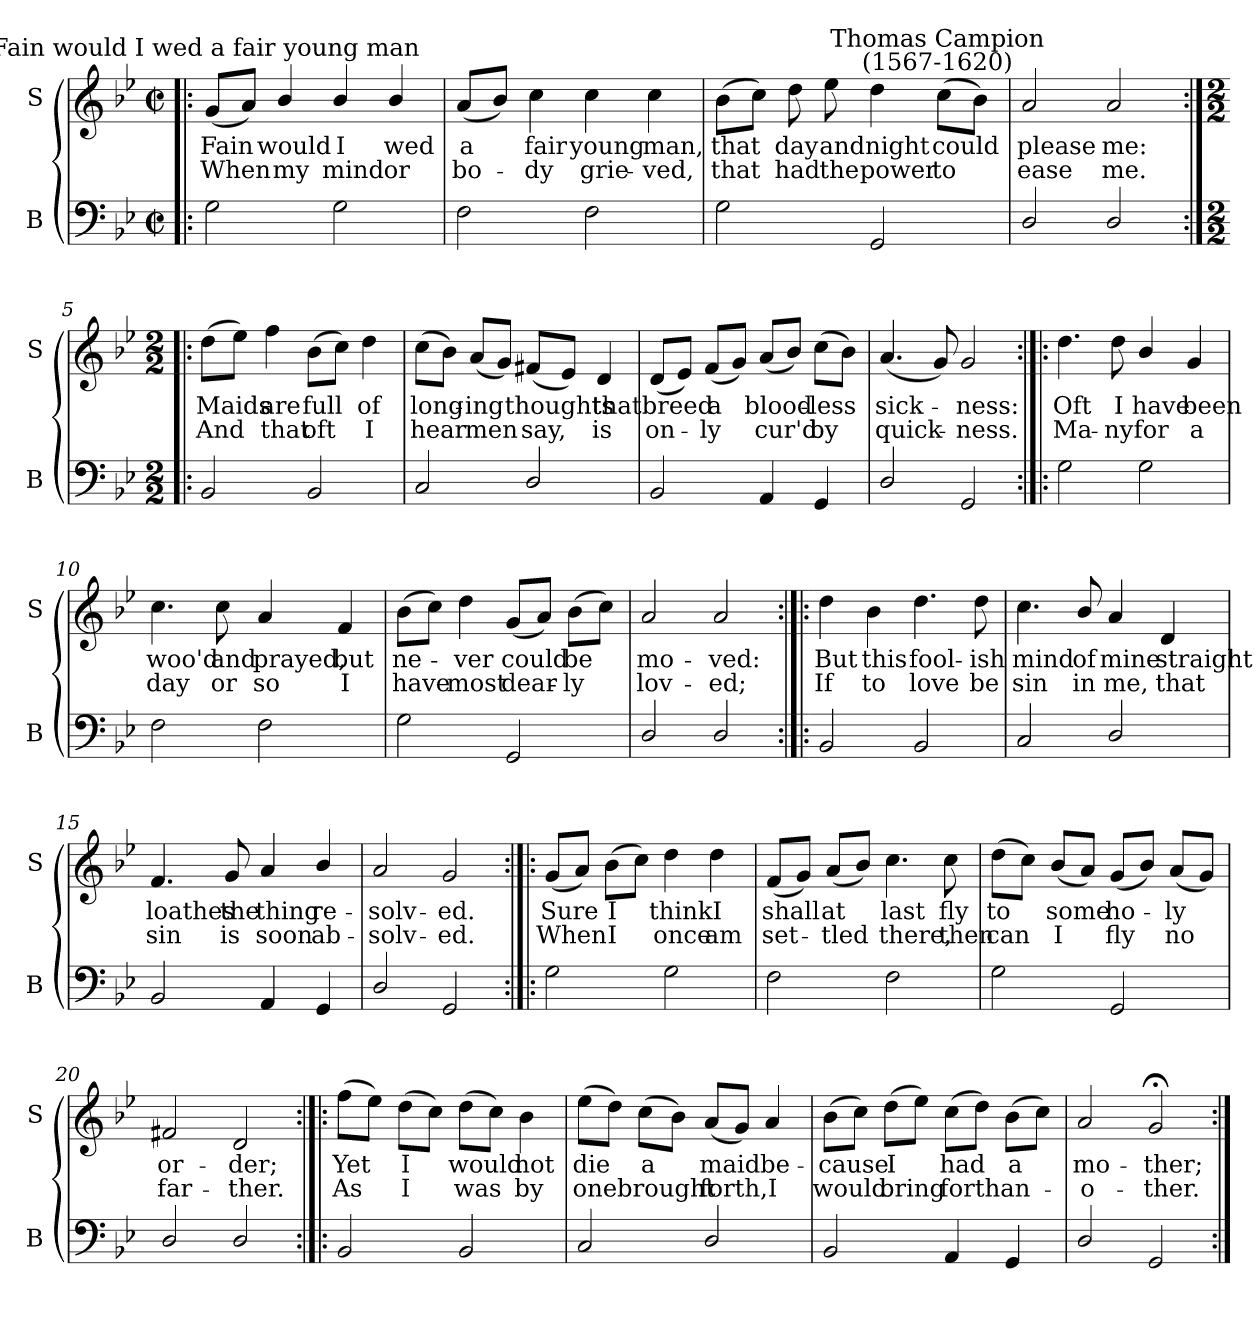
**kern	**kern	**text	**text
*part2	*part1	*part1	*part1
*staff2	*staff1	*staff1	*staff1
*I"B	*I"S	*	*
*I'B	*I'S	*	*
*clefF4	*clefG2	*	*
*k[b-e-]	*k[b-e-]	*	*
*B-:	*B-:	*	*
*M2/2	*M2/2	*	*
*met(c|)	*met(c|)	*	*
=1!|:	=1!|:	=1!|:	=1!|:
!	!LO:TX:a:cj:t=Fain would I wed a fair young man	!	!
!	!	!LO:LY:b	!LO:LY:b
2G	(<8gL	Fain	When
.	8aJ)	.	.
!	!	!LO:LY:b	!LO:LY:b
.	4b-/	would	my
!	!	!LO:LY:b	!LO:LY:b
2G	4b-/	I	mind
!	!	!LO:LY:b	!LO:LY:b
.	4b-/	wed	or
=2	=2	=2	=2
!	!	!LO:LY:b	!LO:LY:b
2F	(<8aL	a	bo-
.	8b-J)	.	.
!	!	!LO:LY:b	!LO:LY:b
.	4cc	fair	dy
!	!	!LO:LY:b	!LO:LY:b
2F	4cc	young	grie-
!	!	!LO:LY:b	!LO:LY:b
.	4cc	-man,	ved,
=3	=3	=3	=3
!	!	!LO:LY:b	!LO:LY:b
2G	(>8b-L	that	that
.	8ccJ)	.	.
!	!	!LO:LY:b	!LO:LY:b
.	8dd	day	had
!	!	!LO:LY:b	!LO:LY:b
.	8ee-	and	the
!	!	!LO:LY:b	!LO:LY:b
2GG	4dd	night	power
!	!LO:TX:a:cj:t=Thomas Campion\n(1567-1620)	!	!
!	!	!LO:LY:b	!LO:LY:b
.	(>8ccL	could	to
.	8b-J)	.	.
=4	=4	=4	=4
!	!	!LO:LY:b	!LO:LY:b
2D/	2a	please	ease
!	!	!LO:LY:b	!LO:LY:b
2D/	2a	me:	me.
!!LO:LB:g=z
=5:|!|:	=5:|!|:	=5:|!|:	=5:|!|:
*M2/2	*M2/2	*	*
!	!	!LO:LY:b	!LO:LY:b
2BB-	(>8ddL	Maids	And
.	8ee-J)	.	.
!	!	!LO:LY:b	!LO:LY:b
.	4ff	are	that
!	!	!LO:LY:b	!LO:LY:b
2BB-	(>8b-L	full	oft
.	8ccJ)	.	.
!	!	!LO:LY:b	!LO:LY:b
.	4dd	of	I
=6	=6	=6	=6
!	!	!LO:LY:b	!LO:LY:b
2C	(>8ccL	long-	hear
.	8b-J)	.	.
!	!	!LO:LY:b	!LO:LY:b
.	(<8aL	ing	men
.	8gJ)	.	.
!	!	!LO:LY:b	!LO:LY:b
2D/	(<8f#XL	thoughts	say,
.	8e-J)	.	.
!	!	!LO:LY:b	!LO:LY:b
.	4d	that	is
=7	=7	=7	=7
!	!	!LO:LY:b	!LO:LY:b
2BB-	(<8dL	breed	on-
.	8e-J)	.	.
!	!	!LO:LY:b	!LO:LY:b
.	(<8fL	a	ly
.	8gJ)	.	.
!	!	!LO:LY:b	!LO:LY:b
4AA	(<8aL	blood-	cur'd
.	8b-J)	.	.
!	!	!LO:LY:b	!LO:LY:b
4GG	(>8ccL	less	by
.	8b-J)	.	.
=8	=8	=8	=8
!	!	!LO:LY:b	!LO:LY:b
2D/	(<4.a	sick-	quick-
.	8g)	.	.
!	!	!LO:LY:b	!LO:LY:b
2GG	2g	ness:	ness.
!!LO:LB:g=z
=9:|!|:	=9:|!|:	=9:|!|:	=9:|!|:
!	!	!LO:LY:b	!LO:LY:b
2G	4.dd	Oft	Ma-
!	!	!LO:LY:b	!LO:LY:b
.	8dd	-I	ny
!	!	!LO:LY:b	!LO:LY:b
2G	4b-/	have	for
!	!	!LO:LY:b	!LO:LY:b
.	4g	been	a
=10	=10	=10	=10
!	!	!LO:LY:b	!LO:LY:b
2F	4.cc	woo'd	day
!	!	!LO:LY:b	!LO:LY:b
.	8cc	and	or
!	!	!LO:LY:b	!LO:LY:b
2F	4a	prayed,	so
!	!	!LO:LY:b	!LO:LY:b
.	4f	but	I
=11	=11	=11	=11
!	!	!LO:LY:b	!LO:LY:b
2G	(>8b-L	ne-	-have
.	8ccJ)	.	.
!	!	!LO:LY:b	!LO:LY:b
.	4dd	ver	most
!	!	!LO:LY:b	!LO:LY:b
2GG	(<8gL	could	dear-
.	8aJ)	.	.
!	!	!LO:LY:b	!LO:LY:b
.	(>8b-L	be	ly
.	8ccJ)	.	.
=12	=12	=12	=12
!	!	!LO:LY:b	!LO:LY:b
2D/	2a	mo-	-lov-
!	!	!LO:LY:b	!LO:LY:b
2D/	2a	-ved:	ed;
!!LO:LB:g=z
=13:|!|:	=13:|!|:	=13:|!|:	=13:|!|:
!	!	!LO:LY:b	!LO:LY:b
2BB-	4dd	But	If
!	!	!LO:LY:b	!LO:LY:b
.	4b-	this	to
!	!	!LO:LY:b	!LO:LY:b
2BB-	4.dd	fool-	-love
!	!	!LO:LY:b	!LO:LY:b
.	8dd	ish	be
=14	=14	=14	=14
!	!	!LO:LY:b	!LO:LY:b
2C	4.cc	mind	sin
!	!	!LO:LY:b	!LO:LY:b
.	8b-/	of	in
!	!	!LO:LY:b	!LO:LY:b
2D/	4a	mine	me,
!	!	!LO:LY:b	!LO:LY:b
.	4d	straight	that
=15	=15	=15	=15
!	!	!LO:LY:b	!LO:LY:b
2BB-	4.f	loathes	sin
!	!	!LO:LY:b	!LO:LY:b
.	8g	the	is
!	!	!LO:LY:b	!LO:LY:b
4AA	4a	thing	soon
!	!	!LO:LY:b	!LO:LY:b
4GG	4b-/	re-	-ab-
=16	=16	=16	=16
!	!	!LO:LY:b	!LO:LY:b
2D/	2a	-solv-	-solv-
!	!	!LO:LY:b	!LO:LY:b
2GG	2g	-ed.	ed.
!!LO:LB:g=z
=17:|!|:	=17:|!|:	=17:|!|:	=17:|!|:
!	!	!LO:LY:b	!LO:LY:b
2G	(<8gL	Sure	When
.	8aJ)	.	.
!	!	!LO:LY:b	!LO:LY:b
.	(>8b-L	I	I
.	8ccJ)	.	.
!	!	!LO:LY:b	!LO:LY:b
2G	4dd	think	once
!	!	!LO:LY:b	!LO:LY:b
.	4dd	I	am
=18	=18	=18	=18
!	!	!LO:LY:b	!LO:LY:b
2F	(<8fL	shall	set-
.	8gJ)	.	.
!	!	!LO:LY:b	!LO:LY:b
.	(<8aL	at	tled
.	8b-J)	.	.
!	!	!LO:LY:b	!LO:LY:b
2F	4.cc	last	there,
!	!	!LO:LY:b	!LO:LY:b
.	8cc	fly	then
=19	=19	=19	=19
!	!	!LO:LY:b	!LO:LY:b
2G	(>8ddL	to	can
.	8ccJ)	.	.
!	!	!LO:LY:b	!LO:LY:b
.	(<8b-L	some	I
.	8aJ)	.	.
!	!	!LO:LY:b	!LO:LY:b
2GG	(<8gL	ho-	fly
.	8b-J)	.	.
!	!	!LO:LY:b	!LO:LY:b
.	(<8aL	ly	no
.	8gJ)	.	.
=20	=20	=20	=20
!	!	!LO:LY:b	!LO:LY:b
2D/	2f#X	or-	-far-
!	!	!LO:LY:b	!LO:LY:b
2D/	2d	-der;	ther.
!!LO:LB:g=z
=21:|!|:	=21:|!|:	=21:|!|:	=21:|!|:
!	!	!LO:LY:b	!LO:LY:b
2BB-	(>8ffL	Yet	As
.	8ee-J)	.	.
!	!	!LO:LY:b	!LO:LY:b
.	(>8ddL	I	I
.	8ccJ)	.	.
!	!	!LO:LY:b	!LO:LY:b
2BB-	(>8ddL	would	was
.	8ccJ)	.	.
!	!	!LO:LY:b	!LO:LY:b
.	4b-	not	by
=22	=22	=22	=22
!	!	!LO:LY:b	!LO:LY:b
2C	(>8ee-L	die	one
.	8ddJ)	.	.
!	!	!LO:LY:b	!LO:LY:b
.	(>8ccL	a	brought
.	8b-J)	.	.
!	!	!LO:LY:b	!LO:LY:b
2D/	(<8aL	maid	forth,
.	8gJ)	.	.
!	!	!LO:LY:b	!LO:LY:b
.	4a	be-	-I
=23	=23	=23	=23
!	!	!LO:LY:b	!LO:LY:b
2BB-	(>8b-L	cause	would
.	8ccJ)	.	.
!	!	!LO:LY:b	!LO:LY:b
.	(>8ddL	I	bring
.	8ee-J)	.	.
!	!	!LO:LY:b	!LO:LY:b
4AA	(>8ccL	had	forth
.	8ddJ)	.	.
!	!	!LO:LY:b	!LO:LY:b
4GG	(>8b-L	a	an-
.	8ccJ)	.	.
=24	=24	=24	=24
!	!	!LO:LY:b	!LO:LY:b
2D/	2a	mo-	-o-
!	!	!LO:LY:b	!LO:LY:b
2GG	2g;<	-ther;	ther.
=:|!	=:|!	=:|!	=:|!
*-	*-	*-	*-
